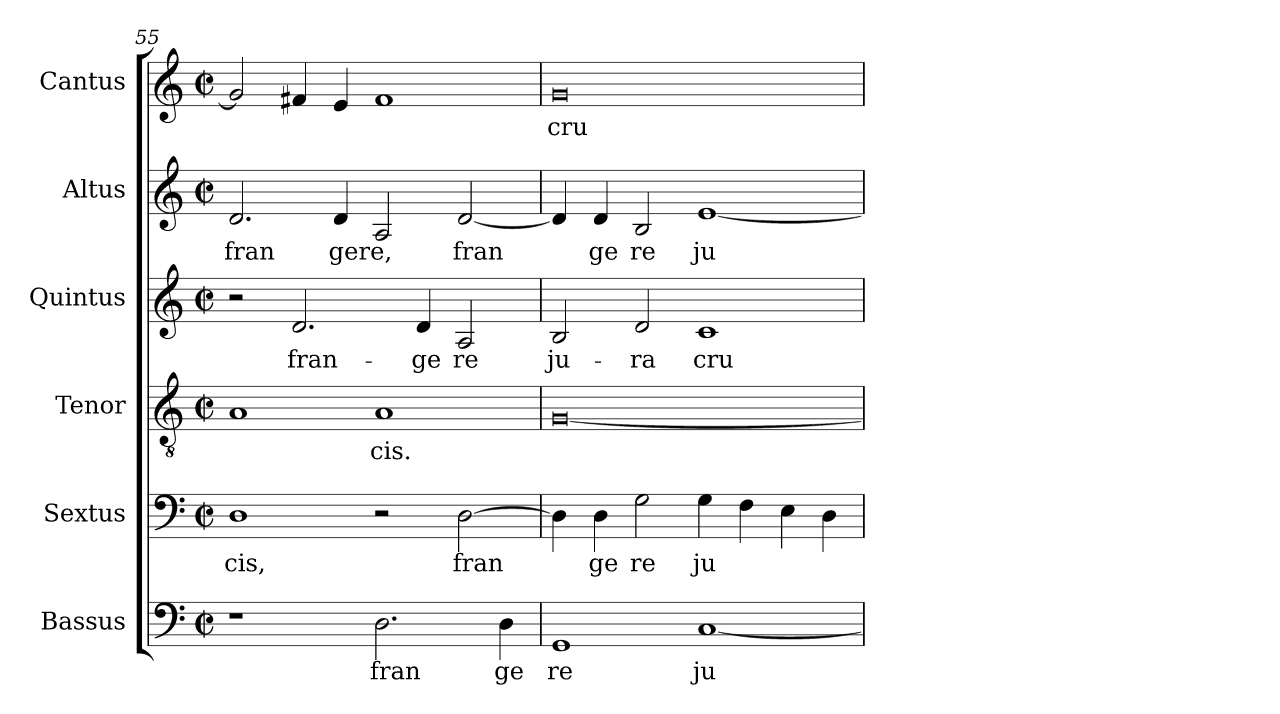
**kern	**text	**kern	**text	**kern	**text	**kern	**text	**kern	**text	**kern	**text
*part6	*part6	*part5	*part5	*part4	*part4	*part3	*part3	*part2	*part2	*part1	*part1
*staff6	*staff6	*staff5	*staff5	*staff4	*staff4	*staff3	*staff3	*staff2	*staff2	*staff1	*staff1
*I"Bassus	*	*I"Sextus	*	*I"Tenor	*	*I"Quintus	*	*I"Altus	*	*I"Cantus	*
*I'Bassus	*	*I'Sextus	*	*I'Tenor	*	*I'Quintus	*	*I'Altus	*	*I'Cantus	*
*clefF4	*	*clefF4	*	*clefGv2	*	*clefG2	*	*clefG2	*	*clefG2	*
*k[]	*	*k[]	*	*k[]	*	*k[]	*	*k[]	*	*k[]	*
*C:	*	*C:	*	*C:	*	*C:	*	*C:	*	*C:	*
*M2/2	*	*M2/2	*	*M2/2	*	*M2/2	*	*M2/2	*	*M2/2	*
*met(c|)	*	*met(c|)	*	*met(c|)	*	*met(c|)	*	*met(c|)	*	*met(c|)	*
=55	=55	=55	=55	=55	=55	=55	=55	=55	=55	=55	=55
!	!	!	!LO:LY:b:cj	!	!LO:LY:b:cj	!	!	!	!LO:LY:b:cj	!	!LO:LY:b:cj
1r	.	1D	cis,	1A	.	2r	.	2.d/	fran	2g/]	.
!	!	!	!	!	!	!	!LO:LY:b:cj	!	!	!	!LO:LY:b:cj
.	.	.	.	.	.	2.d/	fran-	.	.	4f#X/	.
!	!	!	!	!	!	!	!	!	!LO:LY:b:cj	!	!LO:LY:b:cj
.	.	.	.	.	.	.	.	4d/	gere,	4e/	.
!	!LO:LY:b	!	!	!	!LO:LY:b:cj	!	!	!	!LO:LY:b:cj	!	!LO:LY:b:cj
2.D\	fran	2r	.	1A	cis.	.	.	2A/	.	1f#	.
!	!	!	!	!	!	!	!LO:LY:b:cj	!	!	!	!
.	.	.	.	.	.	4d/	-ge	.	.	.	.
!	!	!	!LO:LY:b:cj	!	!	!	!LO:LY:b:cj	!	!LO:LY:b:cj	!	!
.	.	[>2D\	fran	.	.	2A/	re	[<2d/	fran	.	.
!	!LO:LY:b	!	!	!	!	!	!	!	!	!	!
4D\	ge	.	.	.	.	.	.	.	.	.	.
=56	=56	=56	=56	=56	=56	=56	=56	=56	=56	=56	=56
!	!LO:LY:b	!	!LO:LY:b:cj	!	!LO:LY:b:cj	!	!LO:LY:b:cj	!	!LO:LY:b:cj	!	!LO:LY:b:cj
1GG	re	4D\]	.	[<0G	.	2B/	ju-	4d/]	.	0g	cru
!	!	!	!LO:LY:b:cj	!	!	!	!	!	!LO:LY:b:cj	!	!
.	.	4D\	ge	.	.	.	.	4d/	ge	.	.
!	!	!	!LO:LY:b:cj	!	!	!	!LO:LY:b:cj	!	!LO:LY:b:cj	!	!
.	.	2G\	re	.	.	2d/	-ra	2B/	re	.	.
!	!LO:LY:b	!	!LO:LY:b:cj	!	!	!	!LO:LY:b:cj	!	!LO:LY:b:cj	!	!
[<1C	ju	4G\	ju	.	.	1c	cru-	[<1e	ju	.	.
!	!	!	!LO:LY:b:cj	!	!	!	!	!	!	!	!
.	.	4F\	.	.	.	.	.	.	.	.	.
!	!	!	!LO:LY:b:cj	!	!	!	!	!	!	!	!
.	.	4E\	.	.	.	.	.	.	.	.	.
!	!	!	!LO:LY:b:cj	!	!	!	!	!	!	!	!
.	.	4D\	.	.	.	.	.	.	.	.	.
=	=	=	=	=	=	=	=	=	=	=	=
*-	*-	*-	*-	*-	*-	*-	*-	*-	*-	*-	*-
